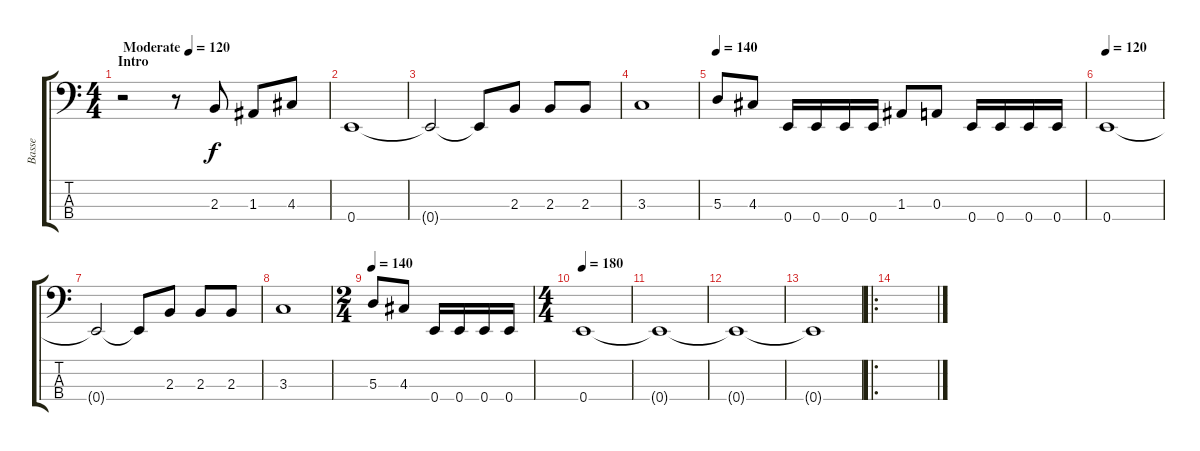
\track ("Basse" "Basse") {instrument electricbassfinger}
\staff {score tabs}
\tuning (G2 D2 A1 E1) {hide}
\ts (4 4)
\section ("" "Intro")
\tempo (120 "Moderate")
\clef f4
\ks c
r.2{dy f instrument electricbassfinger} r.8 2.3.8 1.3.8 4.3.8 |
0.4.1 |
0.4{t}.2 0.4{t}.8 2.3.8 2.3.8 2.3.8 |
3.3.1 |
\tempo 140
5.3.8 4.3.8 0.4.16 0.4.16 0.4.16 0.4.16 1.3.8 0.3.8 0.4.16 0.4.16 0.4.16 0.4.16 |
\tempo 120
0.4.1 |
0.4{t}.2 0.4{t}.8 2.3.8 2.3.8 2.3.8 |
3.3.1 |
\ts (2 4)
\tempo 140
5.3.8 4.3.8 0.4.16 0.4.16 0.4.16 0.4.16 |
\ts (4 4)
\tempo 180
0.4.1 |
0.4{t}.1 |
0.4{t}.1 |
0.4{t}.1 |
\ro
